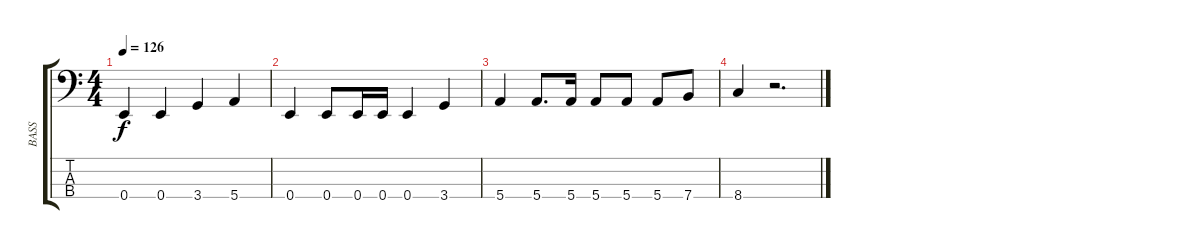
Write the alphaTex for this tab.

\track ("BASS" "BASS") {instrument electricbassfinger}
\staff {score tabs}
\tuning (G2 D2 A1 E1) {hide}
\ts (4 4)
\tempo 126
\clef f4
\ks c
0.4.4{dy f} 0.4.4 3.4.4 5.4.4 |
0.4.4 0.4.8 0.4.16 0.4.16 0.4.4 3.4.4 |
5.4.4 5.4.8{d} 5.4.16 5.4.8 5.4.8 5.4.8 7.4.8 |
8.4.4 r.2{d}
